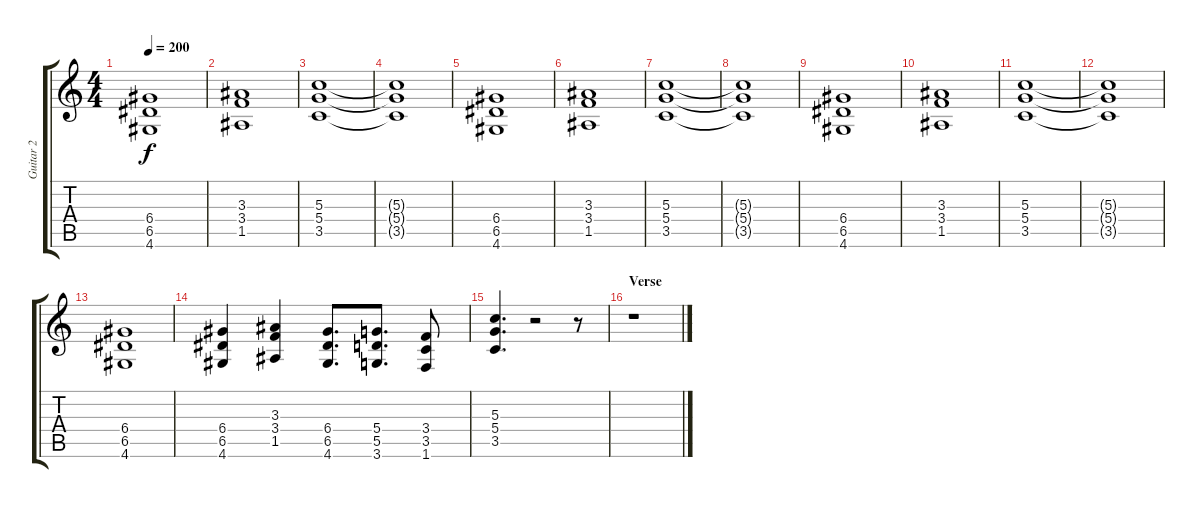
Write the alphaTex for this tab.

\track ("Guitar 2" "Guitar 2") {instrument distortionguitar}
\staff {score tabs}
\tuning (E4 B3 G3 D3 A2 E2) {hide}
\ts (4 4)
\tempo 200
\clef g2
\ks c
(6.4 6.5 4.6).1{dy f} |
(3.3 3.4 1.5).1 |
(5.3 5.4 3.5).1 |
(5.3{t} 5.4{t} 3.5{t}).1 |
(6.4 6.5 4.6).1 |
(3.3 3.4 1.5).1 |
(5.3 5.4 3.5).1 |
(5.3{t} 5.4{t} 3.5{t}).1 |
(6.4 6.5 4.6).1 |
(3.3 3.4 1.5).1 |
(5.3 5.4 3.5).1 |
(5.3{t} 5.4{t} 3.5{t}).1 |
(6.4 6.5 4.6).1 |
(6.4 6.5 4.6).4 (3.3 3.4 1.5).4 (6.4 6.5 4.6).8{d} (5.4 5.5 3.6).8{d} (3.4 3.5 1.6).8 |
(5.3 5.4 3.5).4{d} r.2 r.8 |
\section ("" "Verse")
r.1
